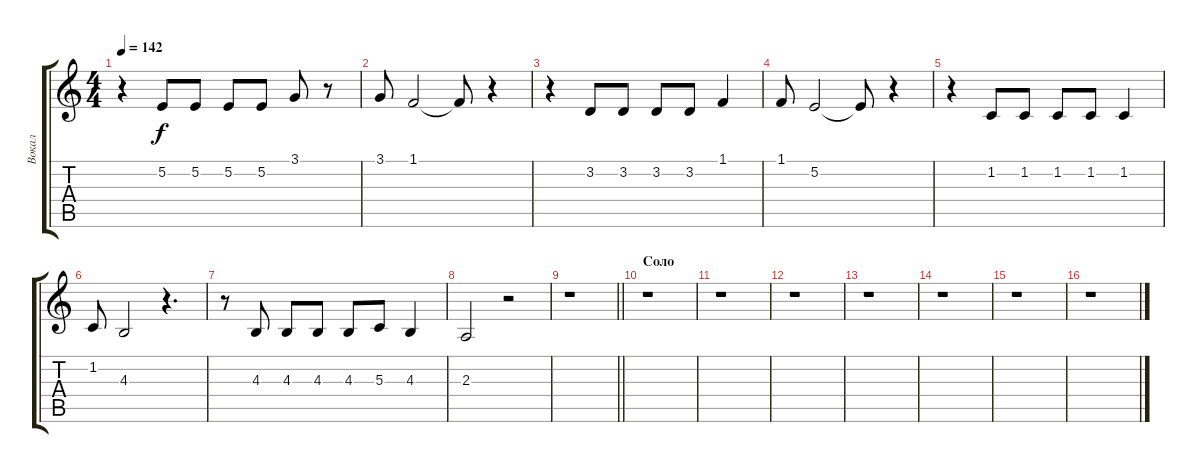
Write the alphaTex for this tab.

\track ("Вокал" "Вокал") {instrument tenorsax}
\staff {score tabs}
\tuning (E4 B3 G3 D3 A2 E2) {hide}
\ts (4 4)
\tempo 142
\clef g2
\ks c
r.4{dy f} 5.2.8 5.2.8 5.2.8 5.2.8 3.1.8 r.8 |
3.1.8 1.1.2 1.1{t}.8 r.4 |
r.4 3.2.8 3.2.8 3.2.8 3.2.8 1.1.4 |
1.1.8 5.2.2 5.2{t}.8 r.4 |
r.4 1.2.8 1.2.8 1.2.8 1.2.8 1.2.4 |
1.2.8 4.3.2 r.4{d} |
r.8 4.3.8 4.3.8 4.3.8 4.3.8 5.3.8 4.3.4 |
2.3.2 r.2 |
\barLineRight lightlight
r.1 |
\section ("" "Соло")
r.1 |
r.1 |
r.1 |
r.1 |
r.1 |
r.1 |
r.1
